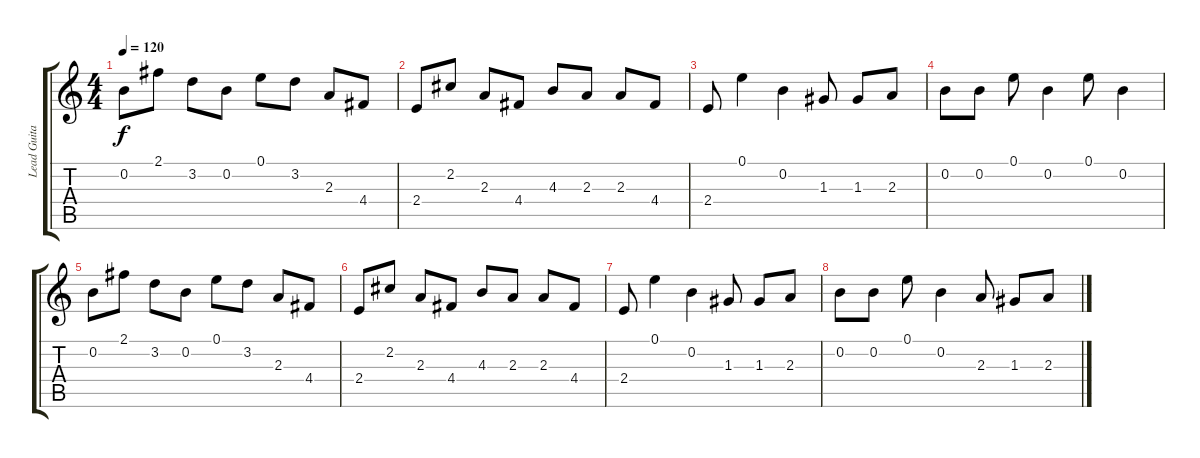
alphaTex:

\track ("Lead Guitar" "Lead Guita") {instrument distortionguitar}
\staff {score tabs}
\tuning (E4 B3 G3 D3 A2 E2) {hide}
\ts (4 4)
\tempo 120
\clef g2
\ks c
0.2.8{dy f} 2.1.8 3.2.8 0.2.8 0.1.8 3.2.8 2.3.8 4.4.8 |
2.4.8 2.2.8 2.3.8 4.4.8 4.3.8 2.3.8 2.3.8 4.4.8 |
2.4.8 0.1.4 0.2.4 1.3.8 1.3.8 2.3.8 |
0.2.8 0.2.8 0.1.8 0.2.4 0.1.8 0.2.4 |
0.2.8 2.1.8 3.2.8 0.2.8 0.1.8 3.2.8 2.3.8 4.4.8 |
2.4.8 2.2.8 2.3.8 4.4.8 4.3.8 2.3.8 2.3.8 4.4.8 |
2.4.8 0.1.4 0.2.4 1.3.8 1.3.8 2.3.8 |
0.2.8 0.2.8 0.1.8 0.2.4 2.3.8 1.3.8 2.3.8
